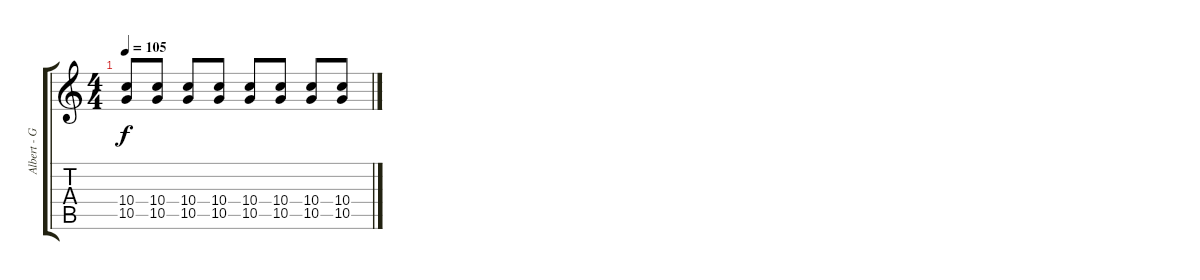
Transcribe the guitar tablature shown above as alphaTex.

\track ("Albert - Guitar RSE" "Albert - G") {instrument overdrivenguitar}
\staff {score tabs}
\tuning (E4 B3 G3 D3 A2 E2) {hide}
\ts (4 4)
\tempo 105
\clef g2
\ks c
(10.4 10.5).8{dy f} (10.4 10.5).8 (10.4 10.5).8 (10.4 10.5).8 (10.4 10.5).8 (10.4 10.5).8 (10.4 10.5).8 (10.4 10.5).8
